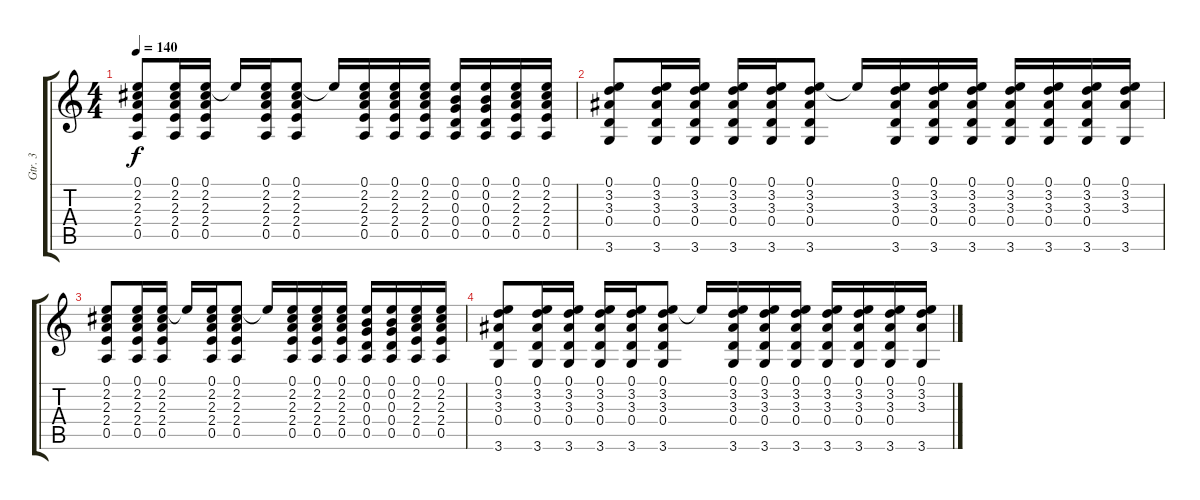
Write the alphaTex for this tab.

\track ("Gtr. 3" "Gtr. 3") {instrument distortionguitar}
\staff {score tabs}
\tuning (E4 B3 G3 D3 A2 E2) {hide}
\ts (4 4)
\tempo 140
\clef g2
\ks c
(0.1 2.2 2.3 2.4 0.5).8{dy f} (0.1 2.2 2.3 2.4 0.5).16 (0.1 2.2 2.3 2.4 0.5).16 0.1{t}.16 (0.1 2.2 2.3 2.4 0.5).16 (0.1 2.2 2.3 2.4 0.5).8 0.1{t}.16 (0.1 2.2 2.3 2.4 0.5).16 (0.1 2.2 2.3 2.4 0.5).16 (0.1 2.2 2.3 2.4 0.5).16 (0.1 0.2 0.3 0.4 0.5).16 (0.1 0.2 0.3 0.4 0.5).16 (0.1 2.2 2.3 2.4 0.5).16 (0.1 2.2 2.3 2.4 0.5).16 |
(0.1 3.2 3.3 0.4 3.6).8 (0.1 3.2 3.3 0.4 3.6).16 (0.1 3.2 3.3 0.4 3.6).16 (0.1 3.2 3.3 0.4 3.6).16 (0.1 3.2 3.3 0.4 3.6).16 (0.1 3.2 3.3 0.4 3.6).8 0.1{t}.16 (0.1 3.2 3.3 0.4 3.6).16 (0.1 3.2 3.3 0.4 3.6).16 (0.1 3.2 3.3 0.4 3.6).16 (0.1 3.2 3.3 0.4 3.6).16 (0.1 3.2 3.3 0.4 3.6).16 (0.1 3.2 3.3 0.4 3.6).16 (0.1 3.2 3.3 3.6).16 |
(0.1 2.2 2.3 2.4 0.5).8 (0.1 2.2 2.3 2.4 0.5).16 (0.1 2.2 2.3 2.4 0.5).16 0.1{t}.16 (0.1 2.2 2.3 2.4 0.5).16 (0.1 2.2 2.3 2.4 0.5).8 0.1{t}.16 (0.1 2.2 2.3 2.4 0.5).16 (0.1 2.2 2.3 2.4 0.5).16 (0.1 2.2 2.3 2.4 0.5).16 (0.1 0.2 0.3 0.4 0.5).16 (0.1 0.2 0.3 0.4 0.5).16 (0.1 2.2 2.3 2.4 0.5).16 (0.1 2.2 2.3 2.4 0.5).16 |
(0.1 3.2 3.3 0.4 3.6).8 (0.1 3.2 3.3 0.4 3.6).16 (0.1 3.2 3.3 0.4 3.6).16 (0.1 3.2 3.3 0.4 3.6).16 (0.1 3.2 3.3 0.4 3.6).16 (0.1 3.2 3.3 0.4 3.6).8 0.1{t}.16 (0.1 3.2 3.3 0.4 3.6).16 (0.1 3.2 3.3 0.4 3.6).16 (0.1 3.2 3.3 0.4 3.6).16 (0.1 3.2 3.3 0.4 3.6).16 (0.1 3.2 3.3 0.4 3.6).16 (0.1 3.2 3.3 0.4 3.6).16 (0.1 3.2 3.3 3.6).16
